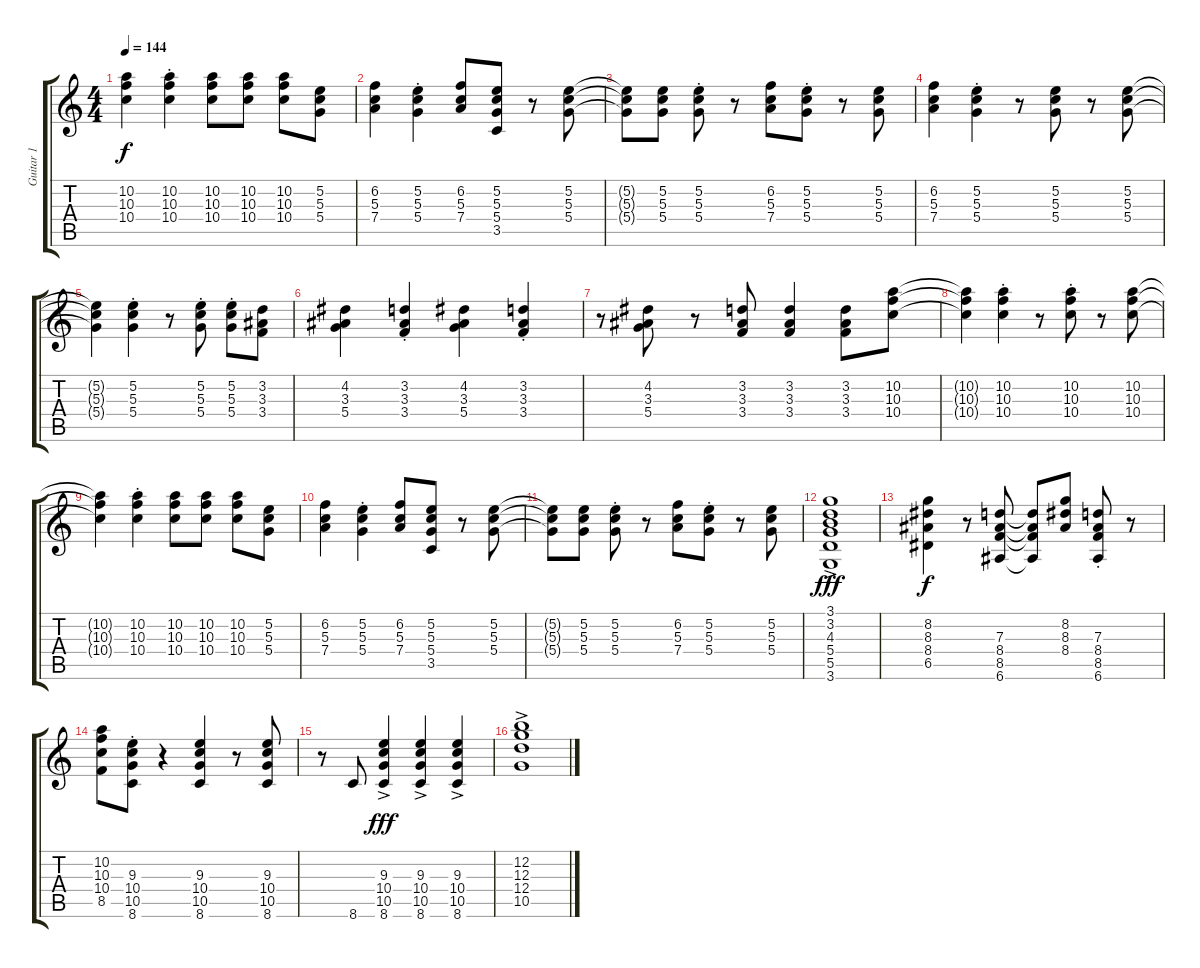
\track ("Guitar 1" "Guitar 1") {instrument overdrivenguitar}
\staff {score tabs}
\tuning (E4 B3 G3 D3 A2 E2) {hide}
\ts (4 4)
\tempo 144
\clef g2
\ks c
(10.2{t} 10.3{t} 10.4{t}).4{dy f} (10.2{st} 10.3 10.4).4 (10.2 10.3 10.4).8 (10.2 10.3 10.4).8 (10.2 10.3 10.4).8 (5.2 5.3 5.4).8 |
(6.2 5.3 7.4).4 (5.2{st} 5.3 5.4).4 (6.2 5.3 7.4).8 (5.2 5.3 5.4 3.5).8 r.8 (5.2 5.3 5.4).8 |
(5.2{t} 5.3{t} 5.4{t}).8 (5.2 5.3 5.4).8 (5.2{st} 5.3 5.4).8 r.8 (6.2 5.3 7.4).8 (5.2{st} 5.3 5.4).8 r.8 (5.2 5.3 5.4).8 |
(6.2 5.3 7.4).4 (5.2{st} 5.3 5.4).4 r.8 (5.2 5.3 5.4).8 r.8 (5.2 5.3 5.4).8 |
(5.2{t} 5.3{t} 5.4{t}).4 (5.2{st} 5.3 5.4).4 r.8 (5.2{st} 5.3 5.4).8 (5.2{st} 5.3 5.4).8 (3.2 3.3 3.4).8 |
(4.2 3.3 5.4).4 (3.2{st} 3.3 3.4).4 (4.2 3.3 5.4).4 (3.2{st} 3.3 3.4).4 |
r.8 (4.2 3.3 5.4).8 r.8 (3.2 3.3 3.4).8 (3.2 3.3 3.4).4 (3.2 3.3 3.4).8 (10.2 10.3 10.4).8 |
(10.2{t} 10.3{t} 10.4{t}).4 (10.2{st} 10.3 10.4).4 r.8 (10.2{st} 10.3 10.4).8 r.8 (10.2 10.3 10.4).8 |
(10.2{t} 10.3{t} 10.4{t}).4 (10.2{st} 10.3 10.4).4 (10.2 10.3 10.4).8 (10.2 10.3 10.4).8 (10.2 10.3 10.4).8 (5.2 5.3 5.4).8 |
(6.2 5.3 7.4).4 (5.2{st} 5.3 5.4).4 (6.2 5.3 7.4).8 (5.2 5.3 5.4 3.5).8 r.8 (5.2 5.3 5.4).8 |
(5.2{t} 5.3{t} 5.4{t}).8 (5.2 5.3 5.4).8 (5.2{st} 5.3 5.4).8 r.8 (6.2 5.3 7.4).8 (5.2{st} 5.3 5.4).8 r.8 (5.2 5.3 5.4).8 |
(3.1{ac} 3.2 4.3 5.4 5.5 3.6{ac}).1{dy fff} |
(8.2 8.3 8.4 6.5).4{dy f} r.8 (7.3 8.4 8.5 6.6).8 (7.3{t} 8.4{t} 8.5{t} 6.6{t}).8 (8.2 8.3 8.4).8 (7.3{st} 8.4 8.5 6.6).8 r.8 |
(10.2 10.3 10.4 8.5).8 (9.3{st} 10.4 10.5 8.6).8 r.4 (9.3 10.4 10.5 8.6).4 r.8 (9.3 10.4 10.5 8.6).8 |
r.8 8.6.8 (9.3{ac} 10.4 10.5 8.6).4{dy fff} (9.3{ac} 10.4 10.5 8.6).4 (9.3{ac} 10.4 10.5 8.6).4 |
(12.2{ac} 12.3 12.4 10.5).1
